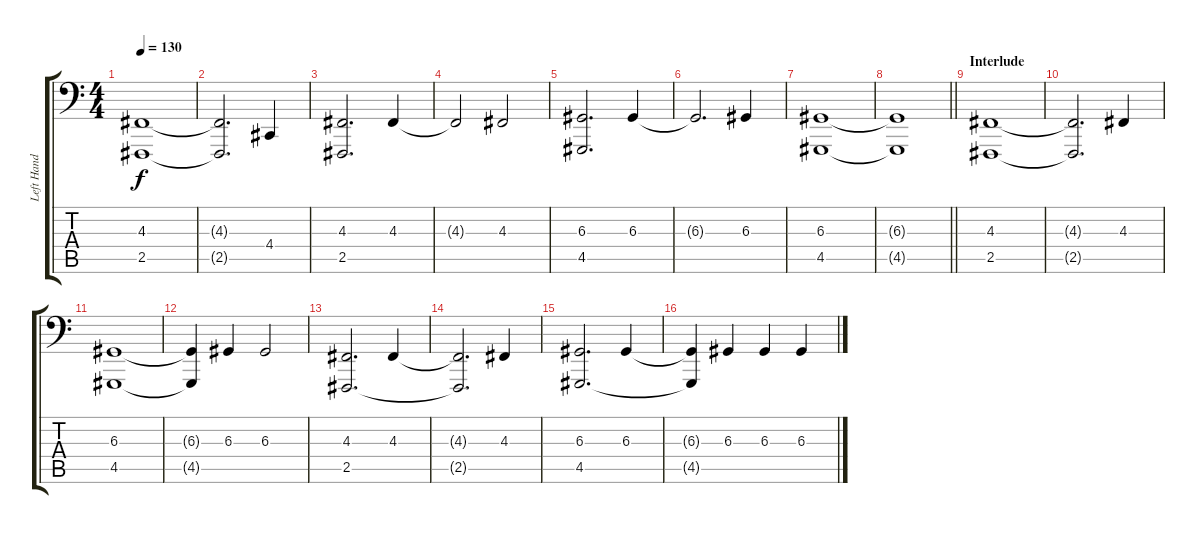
\track ("Left Hand" "Left Hand") {instrument acousticgrandpiano}
\staff {score tabs}
\tuning (C3 G2 D2 A1 E1 B0) {hide}
\ts (4 4)
\tempo 130
\clef f4
\ks c
(4.3 2.5).1{dy f} |
(4.3{t} 2.5{t}).2{d} 4.4.4 |
(4.3 2.5).2{d} 4.3.4 |
4.3{t}.2 4.3.2 |
(6.3 4.5).2{d} 6.3.4 |
6.3{t}.2{d} 6.3.4 |
(6.3 4.5).1 |
\barLineRight lightlight
(6.3{t} 4.5{t}).1 |
\section ("" "Interlude")
(4.3 2.5).1 |
(4.3{t} 2.5{t}).2{d} 4.3.4 |
(6.3 4.5).1 |
(6.3{t} 4.5{t}).4 6.3.4 6.3.2 |
(4.3 2.5).2{d} 4.3.4 |
(4.3{t} 2.5{t}).2{d} 4.3.4 |
(6.3 4.5).2{d} 6.3.4 |
(6.3{t} 4.5{t}).4 6.3.4 6.3.4 6.3.4
